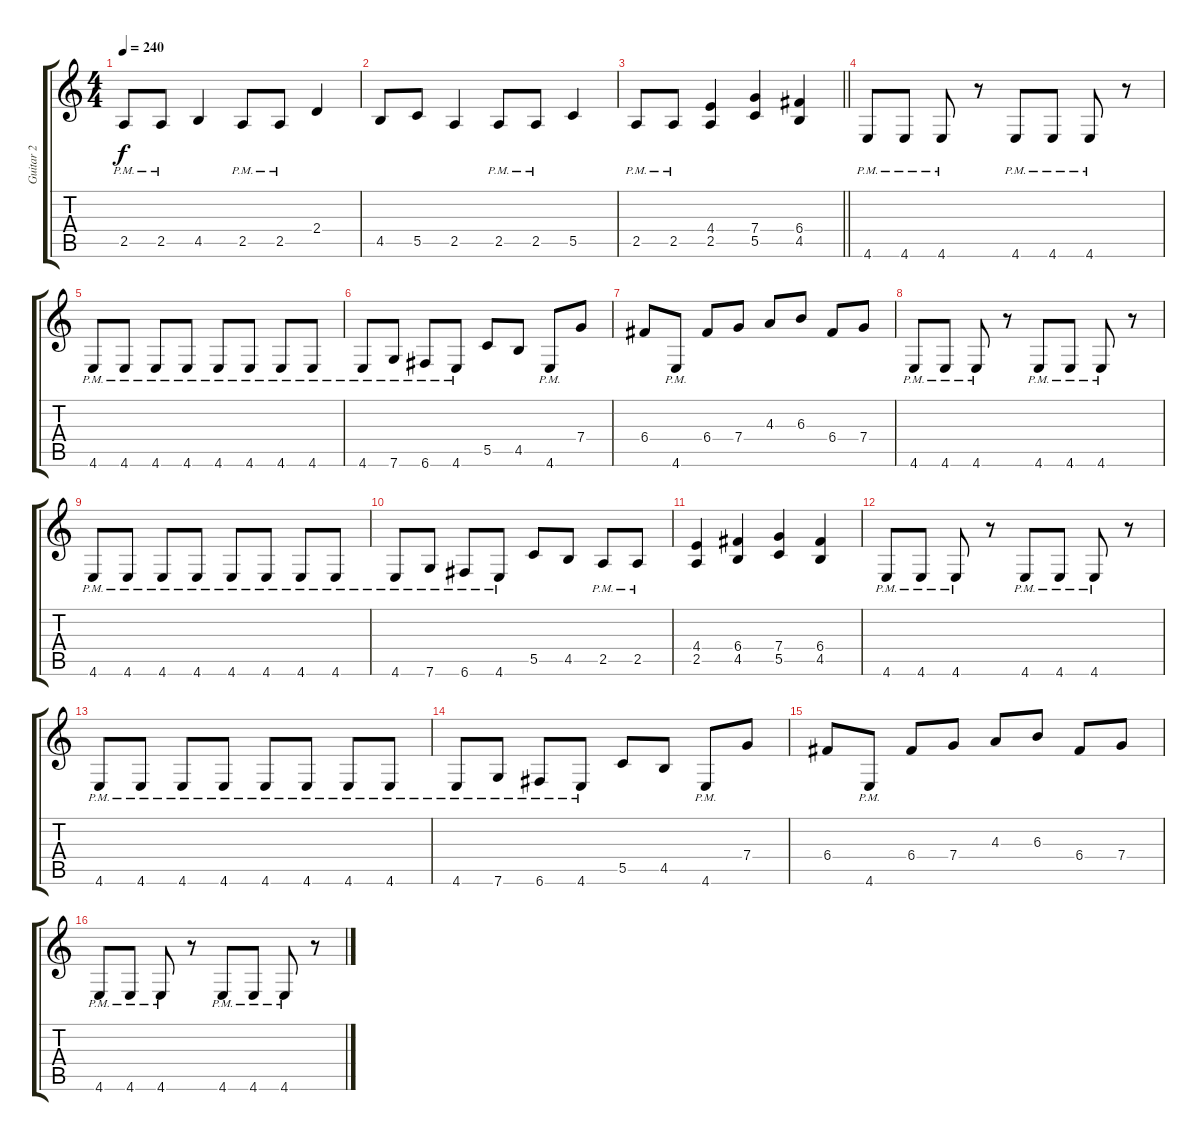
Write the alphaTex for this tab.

\track ("Guitar 2" "Guitar 2") {instrument distortionguitar}
\staff {score tabs}
\tuning (D4 A3 F3 C3 G2 C2) {hide}
\ts (4 4)
\tempo 240
\clef g2
\ks c
2.5{pm}.8{dy f} 2.5{pm}.8 4.5.4 2.5{pm}.8 2.5{pm}.8 2.4.4 |
4.5.8 5.5.8 2.5.4 2.5{pm}.8 2.5{pm}.8 5.5.4 |
\barLineRight lightlight
2.5{pm}.8 2.5{pm}.8 (4.4 2.5).4 (7.4 5.5).4 (6.4 4.5).4 |
4.6{pm}.8 4.6{pm}.8 4.6{pm}.8 r.8 4.6{pm}.8 4.6{pm}.8 4.6{pm}.8 r.8 |
4.6{pm}.8 4.6{pm}.8 4.6{pm}.8 4.6{pm}.8 4.6{pm}.8 4.6{pm}.8 4.6{pm}.8 4.6{pm}.8 |
4.6{pm}.8 7.6{pm}.8 6.6{pm}.8 4.6{pm}.8 5.5.8 4.5.8 4.6{pm}.8 7.4.8 |
6.4.8 4.6{pm}.8 6.4.8 7.4.8 4.3.8 6.3.8 6.4.8 7.4.8 |
4.6{pm}.8 4.6{pm}.8 4.6{pm}.8 r.8 4.6{pm}.8 4.6{pm}.8 4.6{pm}.8 r.8 |
4.6{pm}.8 4.6{pm}.8 4.6{pm}.8 4.6{pm}.8 4.6{pm}.8 4.6{pm}.8 4.6{pm}.8 4.6{pm}.8 |
4.6{pm}.8 7.6{pm}.8 6.6{pm}.8 4.6{pm}.8 5.5.8 4.5.8 2.5{pm}.8 2.5{pm}.8 |
(4.4 2.5).4 (6.4 4.5).4 (7.4 5.5).4 (6.4 4.5).4 |
4.6{pm}.8 4.6{pm}.8 4.6{pm}.8 r.8 4.6{pm}.8 4.6{pm}.8 4.6{pm}.8 r.8 |
4.6{pm}.8 4.6{pm}.8 4.6{pm}.8 4.6{pm}.8 4.6{pm}.8 4.6{pm}.8 4.6{pm}.8 4.6{pm}.8 |
4.6{pm}.8 7.6{pm}.8 6.6{pm}.8 4.6{pm}.8 5.5.8 4.5.8 4.6{pm}.8 7.4.8 |
6.4.8 4.6{pm}.8 6.4.8 7.4.8 4.3.8 6.3.8 6.4.8 7.4.8 |
4.6{pm}.8 4.6{pm}.8 4.6{pm}.8 r.8 4.6{pm}.8 4.6{pm}.8 4.6{pm}.8 r.8
